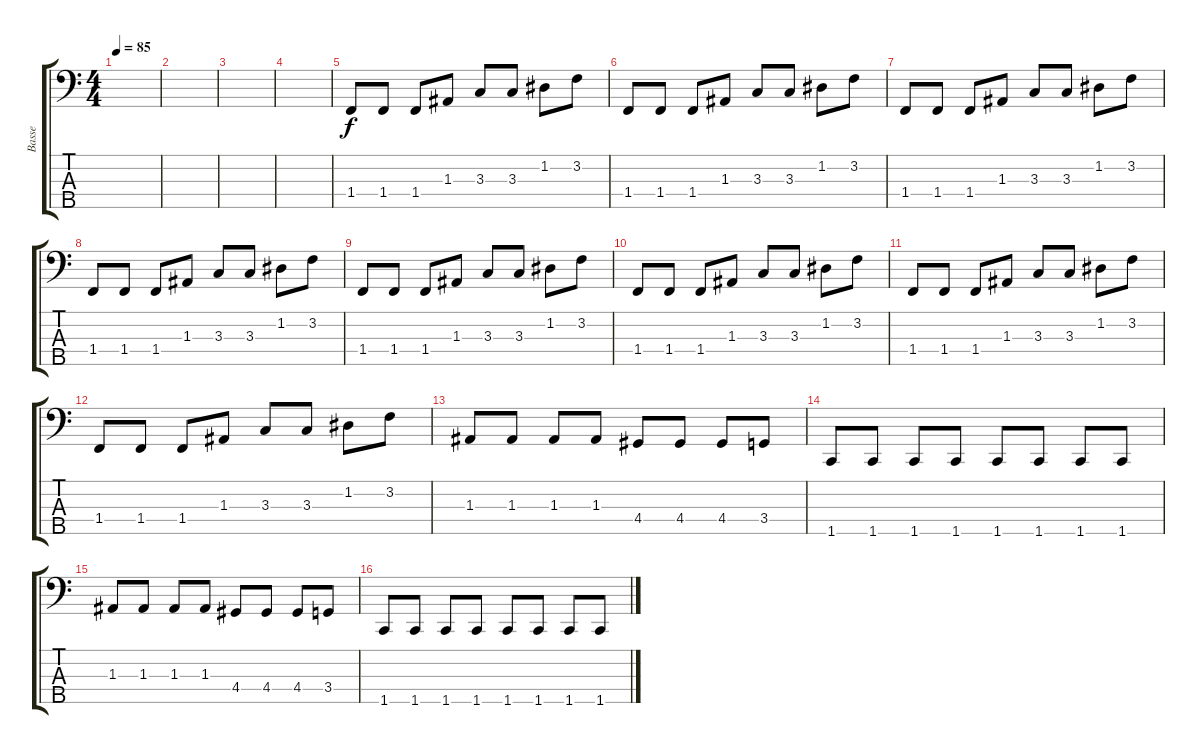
\track ("Basse" "Basse") {instrument electricbassfinger}
\staff {score tabs}
\tuning (G2 D2 A1 E1 B0) {hide}
\ts (4 4)
\tempo 85
\clef f4
\ks c
|
|
|
|
1.4.8 1.4.8 1.4.8 1.3.8 3.3.8 3.3.8 1.2.8 3.2.8 |
1.4.8 1.4.8 1.4.8 1.3.8 3.3.8 3.3.8 1.2.8 3.2.8 |
1.4.8 1.4.8 1.4.8 1.3.8 3.3.8 3.3.8 1.2.8 3.2.8 |
1.4.8 1.4.8 1.4.8 1.3.8 3.3.8 3.3.8 1.2.8 3.2.8 |
1.4.8 1.4.8 1.4.8 1.3.8 3.3.8 3.3.8 1.2.8 3.2.8 |
1.4.8 1.4.8 1.4.8 1.3.8 3.3.8 3.3.8 1.2.8 3.2.8 |
1.4.8 1.4.8 1.4.8 1.3.8 3.3.8 3.3.8 1.2.8 3.2.8 |
1.4.8 1.4.8 1.4.8 1.3.8 3.3.8 3.3.8 1.2.8 3.2.8 |
1.3.8 1.3.8 1.3.8 1.3.8 4.4.8 4.4.8 4.4.8 3.4.8 |
1.5.8 1.5.8 1.5.8 1.5.8 1.5.8 1.5.8 1.5.8 1.5.8 |
1.3.8 1.3.8 1.3.8 1.3.8 4.4.8 4.4.8 4.4.8 3.4.8 |
1.5.8 1.5.8 1.5.8 1.5.8 1.5.8 1.5.8 1.5.8 1.5.8
